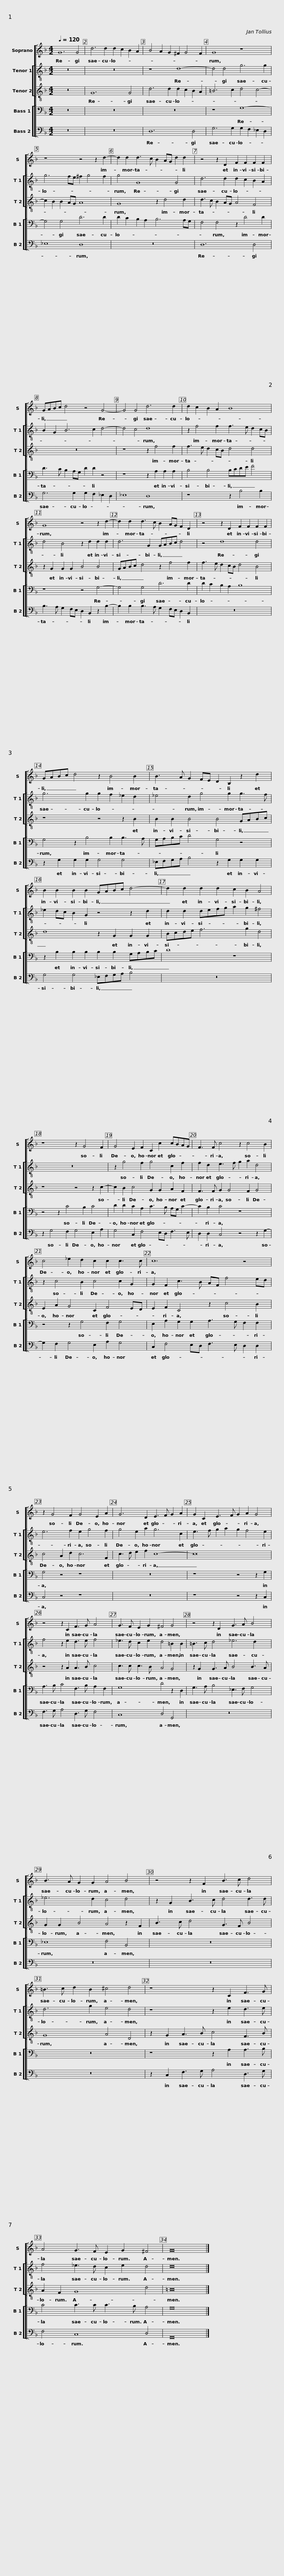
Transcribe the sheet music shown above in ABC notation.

X:1
%%score [ 1 [ 2 3 ] [ 4 5 ] ]
L:1/8
Q:1/4=120
M:4/2
I:linebreak $
K:F
V:1 treble
V:2 treble-8
V:3 treble-8
V:4 bass
V:5 bass
V:1
 G12 G4 | d6 d2 d2 c2 B2 A2 | B4 A2 G2 ^F2 G4 F2 |$ G8 z8 | z8 z4 z2 d2- | %5
 d2 d2 d3 c B2 AG d2 d2 |$ z4 z2 D2 F2 F2 F2 F2 | GABc d4 z4 G4- | G4 G4 d6 d2 |$ d2 c2 B2 A2 B8 | %10
 G8 z4 z2 d2- | d2 d2 d3 c B2 AG F2 D2 |$ z4 z2 D2 F2 F2 F2 F2 | GABc d4 z2 B4 B2 | B3 A G2 FE D2 B,2 z2 d2 |$ %15
 B2 B2 B2 B2 GABc d4- | d2 d2 d2 d2 c2 B2 A4 | z8 z2 G4 F2 |$ G4 E2 F2 C2 c2 cBAG | F3 F c4 z2 c4 B2 | %20
 c4 _e2 d2 c2 c2 c3 c |$ c12 z4 | z2 G4 F2 G4 E2 A2 | G6 D2 E3 F G2 A2 |$ G2 C2 E3 F G2 A2 G4 | %25
 z4 z2 C2 F3 G A4 | G3 F E2 G2 ^F4 G4 |$ z4 z2 D2 G3 A B4 | B3 A G2 G2 A4 B4 | z4 z2 F2 B3 c d4 |$ %30
 =B3 c d2 B2 ^c4 d4 | z8 z2 C2 F3 G | A4 G3 F E2 G2 ^F4 | G16 |] %34
V:2
 z16 | z16 | z8 d8- |$ d4 d4 g6 g2 | g6 fe ^f2 g4 f2 | %5
 g4 G8 G4 |$ d6 d2 d2 c2 B2 A2 | B2 G2 B6 c2 d4- | d4 c4 d8 |$ z2 f4 f2 f3 e d2 cB | %10
 d4 B4 z2 d2 d2 d2 | d6 G2 GABc d4 |$ z4 d8 d4 | g6 g2 g2 f2 _e2 d2 | _e4 d2 g4 g2 g3 f |$ %15
 _e2 dc B2 G2 z4 z2 d2 | d2 d2 defg a2 g2 ^f4 | z16 |$ z2 g4 f2 g4 c2 f2 | f2 d2 e3 f g2 a2 d4 | %20
 z2 c4 B2 c4 c2 G2 |$ G2 F2 c3 B AF f4 ed | e6 f2 e2 g4 f2 | g4 e2 a2 g6 c2 |$ e3 f g2 a2 g2 f4 e2 | %25
 f4 z2 e2 d3 e f4 | _e3 d c2 e2 d4 =B2 B2 |$ =B3 c d4 _e6 d2 | _e6 d2 c4 d4 | z2 G2 B3 c d4 d3 d |$ %30
 d6 g2 e4 d4 | z8 z2 e2 d3 e | f4 _e3 d c2 e2 d4 | d16 |] %34
V:3
 z16 | G12 G4 | d6 d2 d2 c2 B2 A2 |$ =B6 c2 d4 c4- | c2 B2 B2 AG A8 | %5
 G8 z2 d4 d2 |$ d3 c B2 AG A4 F4 | z16 | z8 z2 f4 f2 |$ f3 e d2 cB d4 d4 | %10
 z2 G2 G2 G2 B4 B4 | GABc d4 z2 f4 f2 |$ f3 e d2 cB d4 B4 | z8 z4 z2 B2 | B2 B2 B4 B4 GABc |$ %15
 d8 z2 G2 G2 G2 | Bcde f6 g2 d4 | z8 z4 z2 c2- |$ c2 B2 c4 G2 G2 A2 F2 | F3 F G2 G4 F2 G4 | %20
 E2 A2 G4 C2 F4 ED |$ E2 F2 C4 z2 c4 B2 | c4 A2 d2 c6 F2 | c3 d e2 f2 c8- |$ c16 | %25
 z4 z2 A2 A3 B c4 | c3 c c3 B A4 G4 |$ z2 G2 G3 A B4 B3 A | G2 G2 B4 A4 z2 F2 | B3 c d4 G3 F B4 |$ %30
 G8 A4 D4 | z2 G2 A3 B c4 F3 B | A2 F2 G8 d4 | =B16 |] %34
V:4
 z16 | z16 | z16 |$ z8 G,8- | G,4 G,4 D6 D2 | %5
 D2 C2 B,2 A,2 B,6 A,G, |$ F,4 F,4 z2 D4 D2 | D3 C B,2 A,G, D2 D2 z4 | z8 z2 A,2 A,2 A,2 |$ B,4 B,4 B,CDE F4 | %10
 z8 z4 G,4- | G,4 G,4 D6 D2 |$ D2 C2 B,2 A,2 B,8 | G,4 z2 B,4 B,2 B,3 A, | G,A,B,C D4 G,4 z4 |$ %15
 z2 B,2 B,2 B,2 B,2 B,2 G,A,B,C | D8 z8 | z4 z2 C4 B,2 C4 |$ D2 D2 C2 A,2 C3 B, A,G, C2- | C2 B,2 C4 z8 | %20
 z4 z2 G,4 F,2 G,4 |$ E,2 A,2 G,2 G,2 A,3 G, F,2 F,2 | G,4 z4 z8 | z16 |$ z8 z4 z2 G,2 | %25
 A,3 B, C4 F,3 B, A,2 F,2 | G,8 D4 z2 D,2 |$ G,3 A, B,4 _E,3 F, G,4 | _E,8 F,4 B,,4 | z16 |$ %30
 z16 | z8 z2 A,2 A,3 B, | C4 C3 C C3 B, A,4 | G,16 |] %34
V:5
 z16 | z16 | D,12 D,4 |$ G,6 G,2 G,2 F,2 _E,2 D,2 | _E,8 D,8 | %5
 z16 |$ D,12 D,4 | G,6 G,2 G,2 F,2 _E,2 D,2 | _E,8 D,8 |$ z8 z2 B,4 B,2 | %10
 B,3 A, G,2 F,E, D,2 B,,2 z2 B,2- | B,2 B,2 B,3 A, G,2 F,E, D,2 B,,2 |$ z16 | z2 G,2 G,2 G,2 G,4 G,4 | _E,F,G,A, B,4 z2 G,2 G,2 G,2 |$ %15
 G,4 G,4 _E,F,G,A, B,4 | z16 | z2 G,4 F,2 G,4 E,2 A,2 |$ G,4 C,2 F,4 E,D, F,3 E, | D,2 D,2 C,4 z4 z2 G,2- | %20
 G,2 F,2 G,4 E,2 A,2 G,4 |$ C,2 F,4 E,D, F,3 E, D,2 D,2 | C,4 z4 z8 | z16 |$ z8 z4 z2 C,2 | %25
 F,3 G, A,4 D,3 G, F,4 | C,8 D,4 G,,4 |$ z16 | z16 | z16 |$ %30
 z16 | z2 C,2 F,3 G, A,4 D,3 G, | F,4 C,8 D,4 | G,,16 |] %34
